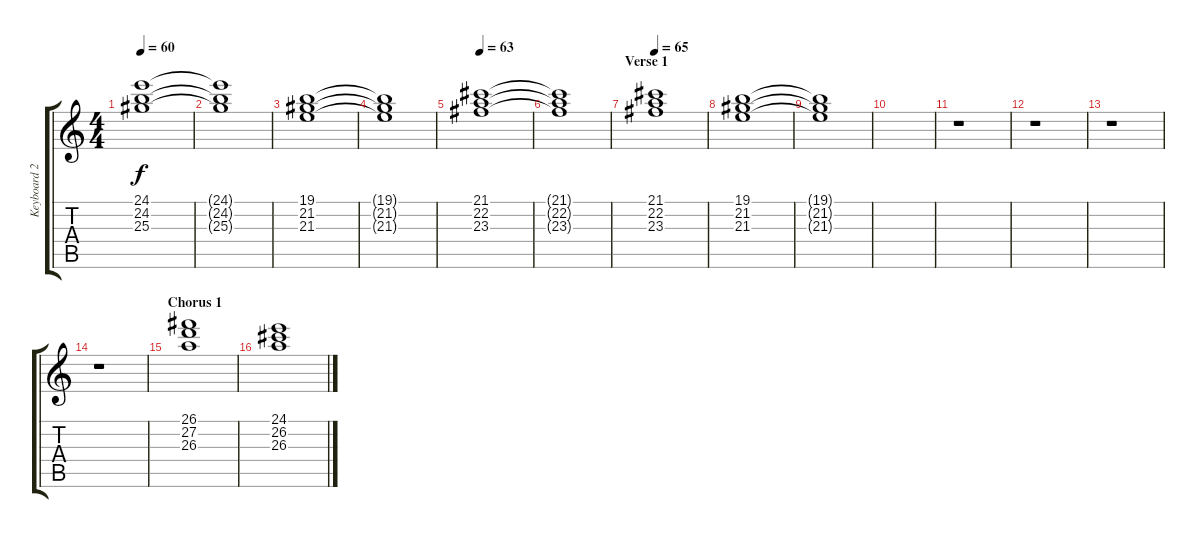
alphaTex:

\track ("Keyboard 2 (Rick) /Clocks L-2" "Keyboard 2") {instrument pad2warm}
\staff {score tabs}
\tuning (E4 B3 G3 D3 A2 E2) {hide}
\ts (4 4)
\tempo 60
\clef g2
\ks c
(24.1 24.2 25.3).1{dy f} |
(24.1{t} 24.2{t} 25.3{t}).1 |
(19.1 21.2 21.3).1 |
(19.1{t} 21.2{t} 21.3{t}).1 |
\tempo 63
(21.1 22.2 23.3).1 |
(21.1{t} 22.2{t} 23.3{t}).1 |
\section ("" "Verse 1")
\tempo 65
(21.1 22.2 23.3).1 |
(19.1 21.2 21.3).1 |
(19.1{t} 21.2{t} 21.3{t}).1 |
|
r.1 |
r.1 |
r.1 |
r.1 |
\section ("" "Chorus 1")
(26.1 27.2 26.3).1{volume 8 instrument pad2warm} |
(24.1 26.2 26.3).1
